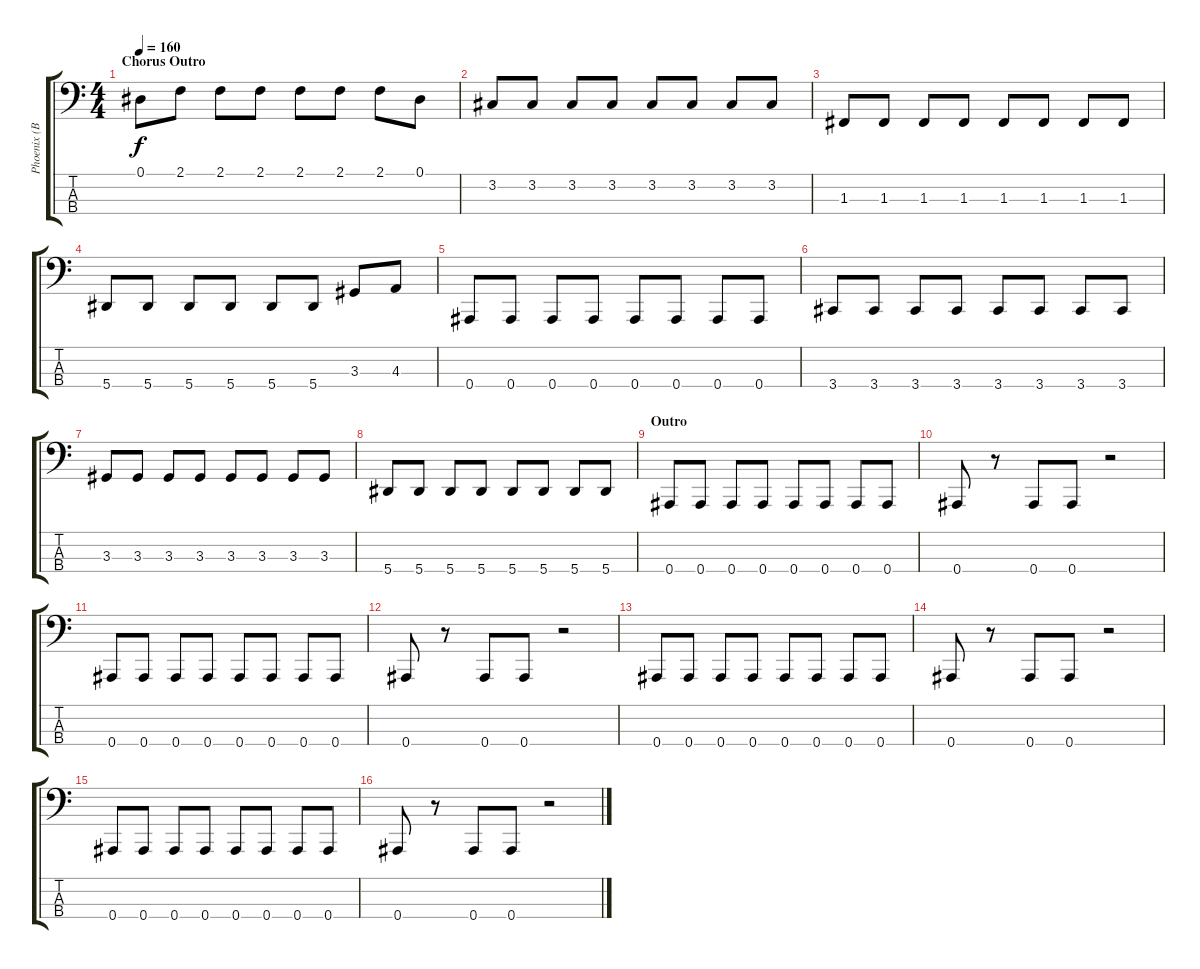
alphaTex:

\track ("Phoenix (Bass)" "Phoenix (B") {instrument electricbassfinger}
\staff {score tabs}
\tuning (Eb2 Bb1 F1 Bb0) {hide}
\ts (4 4)
\section ("" "Chorus Outro")
\tempo 160
\clef f4
\ks c
0.1.8{dy f} 2.1.8 2.1.8 2.1.8 2.1.8 2.1.8 2.1.8 0.1.8 |
3.2.8 3.2.8 3.2.8 3.2.8 3.2.8 3.2.8 3.2.8 3.2.8 |
1.3.8 1.3.8 1.3.8 1.3.8 1.3.8 1.3.8 1.3.8 1.3.8 |
5.4.8 5.4.8 5.4.8 5.4.8 5.4.8 5.4.8 3.3.8 4.3.8 |
0.4.8 0.4.8 0.4.8 0.4.8 0.4.8 0.4.8 0.4.8 0.4.8 |
3.4.8 3.4.8 3.4.8 3.4.8 3.4.8 3.4.8 3.4.8 3.4.8 |
3.3.8 3.3.8 3.3.8 3.3.8 3.3.8 3.3.8 3.3.8 3.3.8 |
5.4.8 5.4.8 5.4.8 5.4.8 5.4.8 5.4.8 5.4.8 5.4.8 |
\section ("" "Outro")
0.4.8 0.4.8 0.4.8 0.4.8 0.4.8 0.4.8 0.4.8 0.4.8 |
0.4.8 r.8 0.4.8 0.4.8 r.2 |
0.4.8 0.4.8 0.4.8 0.4.8 0.4.8 0.4.8 0.4.8 0.4.8 |
0.4.8 r.8 0.4.8 0.4.8 r.2 |
0.4.8 0.4.8 0.4.8 0.4.8 0.4.8 0.4.8 0.4.8 0.4.8 |
0.4.8 r.8 0.4.8 0.4.8 r.2 |
0.4.8 0.4.8 0.4.8 0.4.8 0.4.8 0.4.8 0.4.8 0.4.8 |
0.4.8 r.8 0.4.8 0.4.8 r.2
